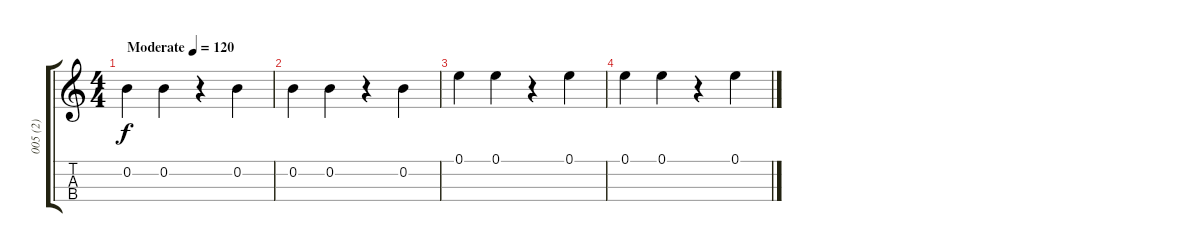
\track ("005 (2)" "005 (2)") {instrument slapbass1}
\staff {score tabs}
\tuning (E4 B3 G3 D3) {hide}
\ts (4 4)
\tempo (120 "Moderate")
\clef g2
\ks c
0.2.4{dy f instrument slapbass1} 0.2.4 r.4 0.2.4 |
0.2.4 0.2.4 r.4 0.2.4 |
0.1.4 0.1.4 r.4 0.1.4 |
0.1.4 0.1.4 r.4 0.1.4
